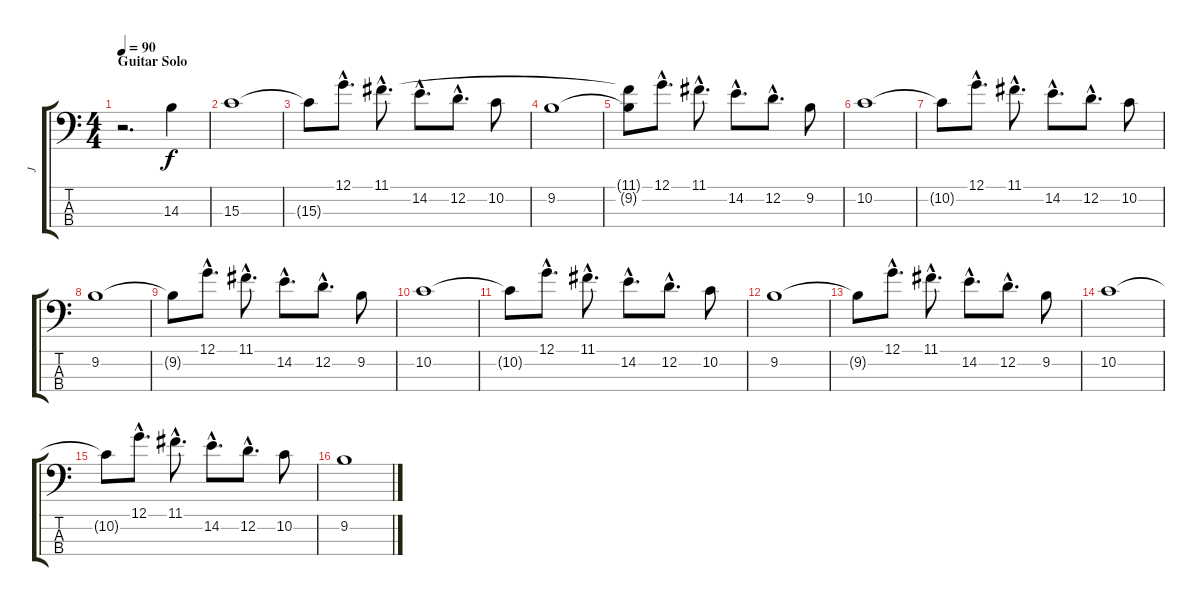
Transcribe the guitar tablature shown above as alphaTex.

\track ("J" "J") {instrument electricbasspick}
\staff {score tabs}
\tuning (G2 D2 A1 E1) {hide}
\ts (4 4)
\section ("" "Guitar Solo")
\tempo 90
\clef f4
\ks c
r.2{d dy f} 14.3.4 |
15.3.1 |
15.3{t}.8 12.1{hac}.8{d} 11.1{hac}.8{d} 14.2{hac}.8{d} 12.2{hac}.8{d} 10.2.8 |
9.2.1 |
(11.1{t} 9.2{t}).8 12.1{hac}.8{d} 11.1{hac}.8{d} 14.2{hac}.8{d} 12.2{hac}.8{d} 9.2.8 |
10.2.1 |
10.2{t}.8 12.1{hac}.8{d} 11.1{hac}.8{d} 14.2{hac}.8{d} 12.2{hac}.8{d} 10.2.8 |
9.2.1 |
9.2{t}.8 12.1{hac}.8{d} 11.1{hac}.8{d} 14.2{hac}.8{d} 12.2{hac}.8{d} 9.2.8 |
10.2.1 |
10.2{t}.8 12.1{hac}.8{d} 11.1{hac}.8{d} 14.2{hac}.8{d} 12.2{hac}.8{d} 10.2.8 |
9.2.1 |
9.2{t}.8 12.1{hac}.8{d} 11.1{hac}.8{d} 14.2{hac}.8{d} 12.2{hac}.8{d} 9.2.8 |
10.2.1 |
10.2{t}.8 12.1{hac}.8{d} 11.1{hac}.8{d} 14.2{hac}.8{d} 12.2{hac}.8{d} 10.2.8 |
9.2.1
